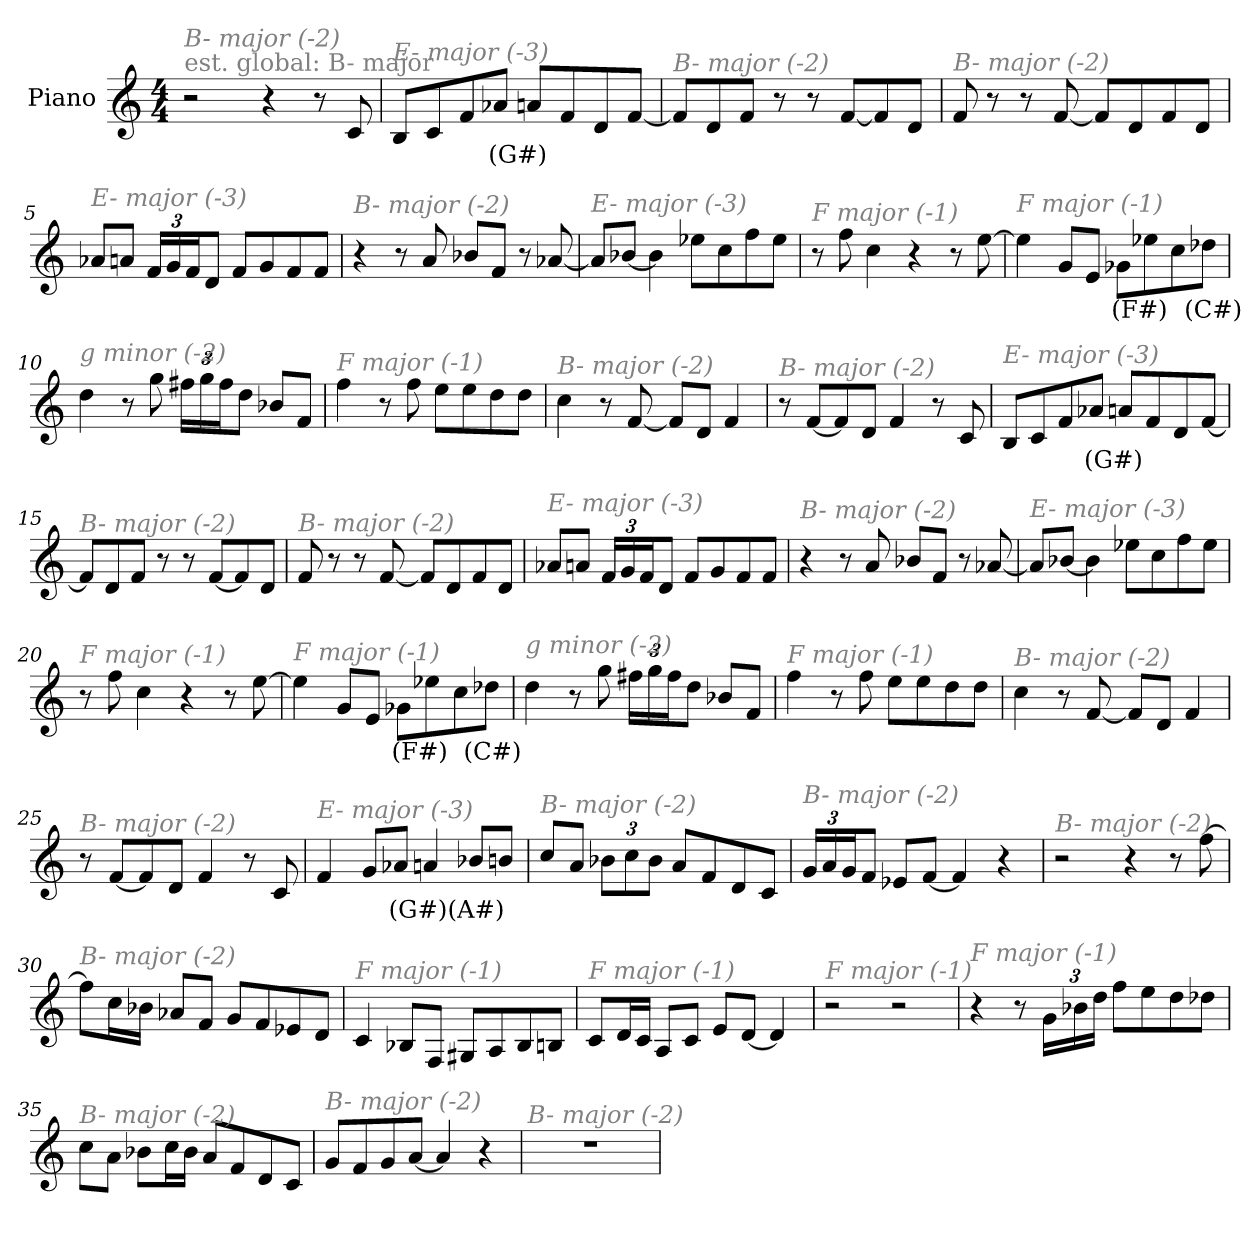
**kern	**text
*part1	*part1
*staff1	*staff1
*I"Piano	*
*I'Pno	*
*clefG2	*
*k[]	*
*M4/4	*
*MM165	*
=1	=1
!LO:TX:a:color=#808080:t=est. global&colon; B- major	!
!LO:TX:i:color=#808080:t=B- major (-2)	!
2r	.
4r	.
8r	.
8c/	.
=2	=2
!LO:TX:i:color=#808080:t=E- major (-3)	!
8B/L	.
8c/	.
8f/	.
8a-Xi/J	(G#)
8a/L	.
8f/	.
8d/	.
[8f/J	.
=3	=3
!LO:TX:i:color=#808080:t=B- major (-2)	!
8f/L]	.
8d/	.
8f/J	.
8r	.
8r	.
[8f/L	.
8f/]	.
8d/J	.
=4	=4
!LO:TX:i:color=#808080:t=B- major (-2)	!
8f/	.
8r	.
8r	.
[8f/	.
8f/L]	.
8d/	.
8f/	.
8d/J	.
!!LO:LB:g=z
=5	=5
!LO:TX:i:color=#808080:t=E- major (-3)	!
8a-X/L	.
8an/J	.
*Xbrackettup	*
24f/LL	.
24g/	.
24f/J	.
8d/J	.
8f/L	.
8g/	.
8f/	.
8f/J	.
=6	=6
!LO:TX:i:color=#808080:t=B- major (-2)	!
4r	.
8r	.
8a/	.
8b-X/L	.
8f/J	.
8r	.
[8a-X/	.
=7	=7
!LO:TX:i:color=#808080:t=E- major (-3)	!
8a-/L]	.
[8b-X/J	.
4b-\]	.
8ee-X\L	.
8cc\	.
8ff\	.
8ee-\J	.
=8	=8
!LO:TX:i:color=#808080:t=F major (-1)	!
8r	.
8ff\	.
4cc\	.
4r	.
8r	.
[8ee\	.
!!LO:LB:g=z
=9	=9
!LO:TX:i:color=#808080:t=F major (-1)	!
4ee\]	.
8g/L	.
8e/J	.
8g-Xi\L	(F#)
8ee-X\	.
8cc\	.
8dd-Xi\J	(C#)
=10	=10
!LO:TX:i:color=#808080:t=g minor (-2)	!
4dd\	.
8r	.
8gg\	.
24ff#X\LL	.
24gg\	.
24ff#\J	.
8dd\J	.
8b-X/L	.
8f/J	.
=11	=11
!LO:TX:i:color=#808080:t=F major (-1)	!
4ff\	.
8r	.
8ff\	.
8ee\L	.
8ee\	.
8dd\	.
8dd\J	.
=12	=12
!LO:TX:i:color=#808080:t=B- major (-2)	!
4cc\	.
8r	.
[8f/	.
8f/L]	.
8d/J	.
4f/	.
!!LO:LB:g=z
=13	=13
!LO:TX:i:color=#808080:t=B- major (-2)	!
8r	.
[8f/L	.
8f/]	.
8d/J	.
4f/	.
8r	.
8c/	.
=14	=14
!LO:TX:i:color=#808080:t=E- major (-3)	!
8B/L	.
8c/	.
8f/	.
8a-Xi/J	(G#)
8a/L	.
8f/	.
8d/	.
[8f/J	.
=15	=15
!LO:TX:i:color=#808080:t=B- major (-2)	!
8f/L]	.
8d/	.
8f/J	.
8r	.
8r	.
[8f/L	.
8f/]	.
8d/J	.
=16	=16
!LO:TX:i:color=#808080:t=B- major (-2)	!
8f/	.
8r	.
8r	.
[8f/	.
8f/L]	.
8d/	.
8f/	.
8d/J	.
!!LO:LB:g=z
=17	=17
!LO:TX:i:color=#808080:t=E- major (-3)	!
8a-X/L	.
8an/J	.
24f/LL	.
24g/	.
24f/J	.
8d/J	.
8f/L	.
8g/	.
8f/	.
8f/J	.
=18	=18
!LO:TX:i:color=#808080:t=B- major (-2)	!
4r	.
8r	.
8a/	.
8b-X/L	.
8f/J	.
8r	.
[8a-X/	.
=19	=19
!LO:TX:i:color=#808080:t=E- major (-3)	!
8a-/L]	.
[8b-X/J	.
4b-\]	.
8ee-X\L	.
8cc\	.
8ff\	.
8ee-\J	.
=20	=20
!LO:TX:i:color=#808080:t=F major (-1)	!
8r	.
8ff\	.
4cc\	.
4r	.
8r	.
[8ee\	.
!!LO:LB:g=z
=21	=21
!LO:TX:i:color=#808080:t=F major (-1)	!
4ee\]	.
8g/L	.
8e/J	.
8g-Xi\L	(F#)
8ee-X\	.
8cc\	.
8dd-Xi\J	(C#)
=22	=22
!LO:TX:i:color=#808080:t=g minor (-2)	!
4dd\	.
8r	.
8gg\	.
24ff#X\LL	.
24gg\	.
24ff#\J	.
8dd\J	.
8b-X/L	.
8f/J	.
=23	=23
!LO:TX:i:color=#808080:t=F major (-1)	!
4ff\	.
8r	.
8ff\	.
8ee\L	.
8ee\	.
8dd\	.
8dd\J	.
=24	=24
!LO:TX:i:color=#808080:t=B- major (-2)	!
4cc\	.
8r	.
[8f/	.
8f/L]	.
8d/J	.
4f/	.
!!LO:LB:g=z
=25	=25
!LO:TX:i:color=#808080:t=B- major (-2)	!
8r	.
[8f/L	.
8f/]	.
8d/J	.
4f/	.
8r	.
8c/	.
=26	=26
!LO:TX:i:color=#808080:t=E- major (-3)	!
4f/	.
8g/L	.
8a-Xi/J	(G#)
4a/	.
8b-Xi/L	(A#)
8b/J	.
=27	=27
!LO:TX:i:color=#808080:t=B- major (-2)	!
8cc/L	.
8a/J	.
12b-X\L	.
12cc\	.
12b-\J	.
8a/L	.
8f/	.
8d/	.
8c/J	.
=28	=28
!LO:TX:i:color=#808080:t=B- major (-2)	!
24g/LL	.
24a/	.
24g/J	.
8f/J	.
8e-X/L	.
[8f/J	.
4f/]	.
4r	.
=29	=29
!LO:TX:i:color=#808080:t=B- major (-2)	!
2r	.
4r	.
8r	.
[8ff\	.
!!LO:LB:g=z
=30	=30
!LO:TX:i:color=#808080:t=B- major (-2)	!
8ff\L]	.
16cc\L	.
16b-X\JJ	.
8a-X/L	.
8f/J	.
8g/L	.
8f/	.
8e-X/	.
8d/J	.
=31	=31
!LO:TX:i:color=#808080:t=F major (-1)	!
4c/	.
8B-X/L	.
8F/J	.
8G#X/L	.
8A/	.
8B-/	.
8Bn/J	.
=32	=32
!LO:TX:i:color=#808080:t=F major (-1)	!
8c/L	.
16d/L	.
16c/JJ	.
8A/L	.
8c/J	.
8e/L	.
[8d/J	.
4d/]	.
=33	=33
!LO:TX:i:color=#808080:t=F major (-1)	!
2r	.
2r	.
!!LO:LB:g=z
=34	=34
!LO:TX:i:color=#808080:t=F major (-1)	!
4r	.
8r	.
24g\LL	.
24b-X\	.
24dd\JJ	.
8ff\L	.
8ee\	.
8dd\	.
8dd-X\J	.
=35	=35
!LO:TX:i:color=#808080:t=B- major (-2)	!
8cc\L	.
8a\J	.
8b-X\L	.
16cc\L	.
16b-\JJ	.
8a/L	.
8f/	.
8d/	.
8c/J	.
=36	=36
!LO:TX:i:color=#808080:t=B- major (-2)	!
8g/L	.
8f/	.
8g/	.
[8a/J	.
4a/]	.
4r	.
=37	=37
!LO:TX:i:color=#808080:t=B- major (-2)	!
1r	.
=	=
*-	*-
